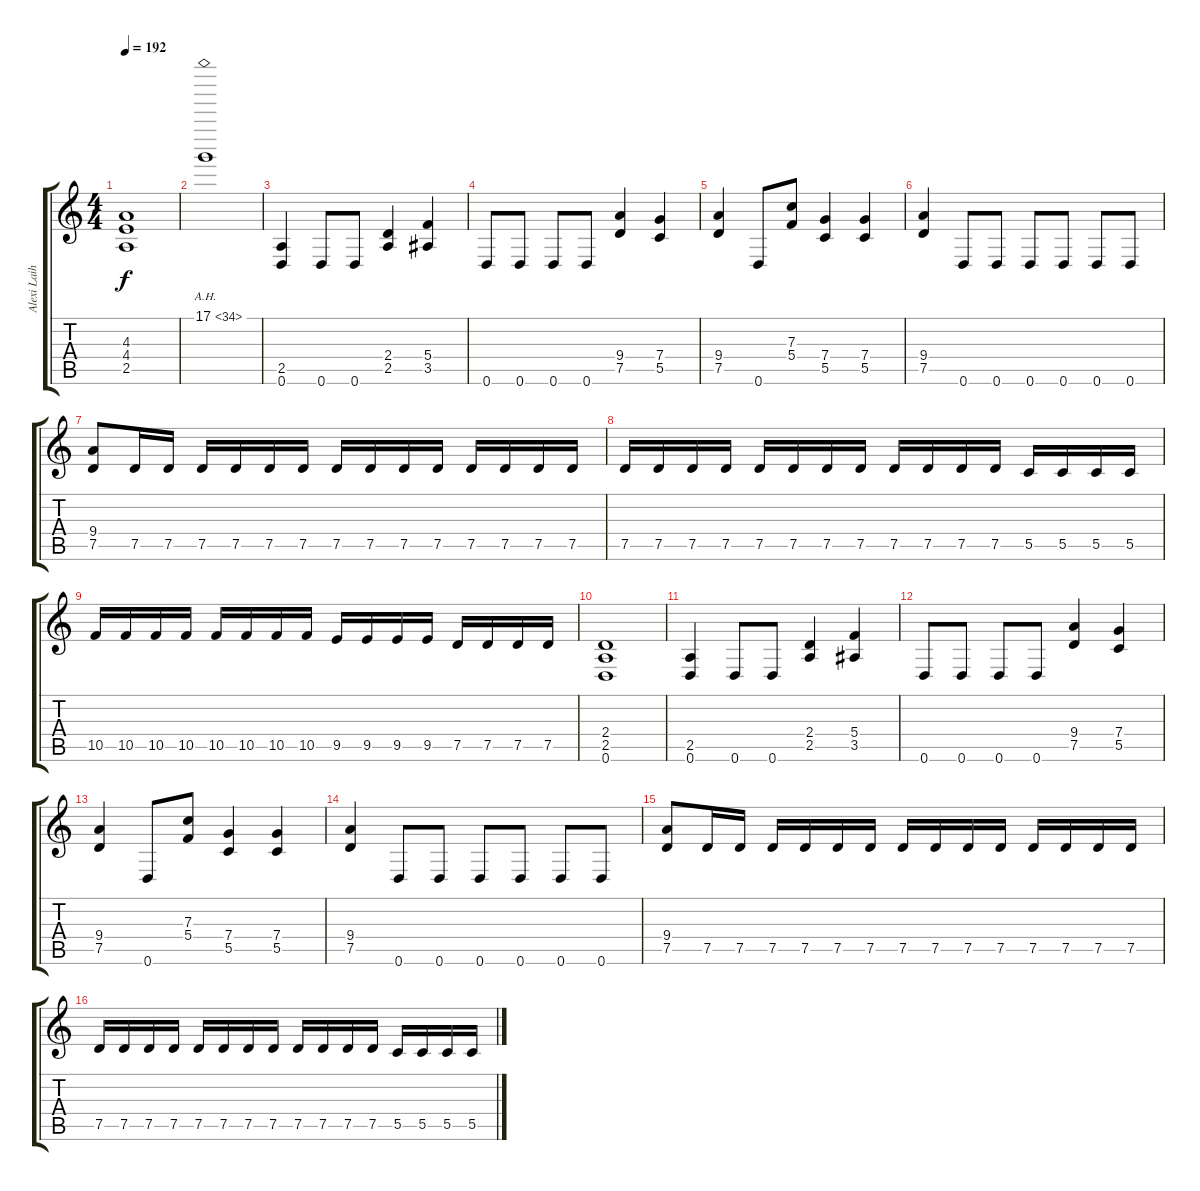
\track ("Alexi Laiho" "Alexi Laih") {instrument overdrivenguitar}
\staff {score tabs}
\tuning (D4 A3 F3 C3 G2 D2) {hide}
\ts (4 4)
\tempo 192
\clef g2
\ks c
(4.3 4.4 2.5).1{dy f} |
17.1{ah 17}.1 |
(2.5 0.6).4 0.6.8 0.6.8 (2.4 2.5).4 (5.4 3.5).4 |
0.6.8 0.6.8 0.6.8 0.6.8 (9.4 7.5).4 (7.4 5.5).4 |
(9.4 7.5).4 0.6.8 (7.3 5.4).8 (7.4 5.5).4 (7.4 5.5).4 |
(9.4 7.5).4 0.6.8 0.6.8 0.6.8 0.6.8 0.6.8 0.6.8 |
(9.4 7.5).8 7.5.16 7.5.16 7.5.16 7.5.16 7.5.16 7.5.16 7.5.16 7.5.16 7.5.16 7.5.16 7.5.16 7.5.16 7.5.16 7.5.16 |
7.5.16 7.5.16 7.5.16 7.5.16 7.5.16 7.5.16 7.5.16 7.5.16 7.5.16 7.5.16 7.5.16 7.5.16 5.5.16 5.5.16 5.5.16 5.5.16 |
10.5.16 10.5.16 10.5.16 10.5.16 10.5.16 10.5.16 10.5.16 10.5.16 9.5.16 9.5.16 9.5.16 9.5.16 7.5.16 7.5.16 7.5.16 7.5.16 |
(2.4 2.5 0.6).1 |
(2.5 0.6).4 0.6.8 0.6.8 (2.4 2.5).4 (5.4 3.5).4 |
0.6.8 0.6.8 0.6.8 0.6.8 (9.4 7.5).4 (7.4 5.5).4 |
(9.4 7.5).4 0.6.8 (7.3 5.4).8 (7.4 5.5).4 (7.4 5.5).4 |
(9.4 7.5).4 0.6.8 0.6.8 0.6.8 0.6.8 0.6.8 0.6.8 |
(9.4 7.5).8 7.5.16 7.5.16 7.5.16 7.5.16 7.5.16 7.5.16 7.5.16 7.5.16 7.5.16 7.5.16 7.5.16 7.5.16 7.5.16 7.5.16 |
7.5.16 7.5.16 7.5.16 7.5.16 7.5.16 7.5.16 7.5.16 7.5.16 7.5.16 7.5.16 7.5.16 7.5.16 5.5.16 5.5.16 5.5.16 5.5.16
